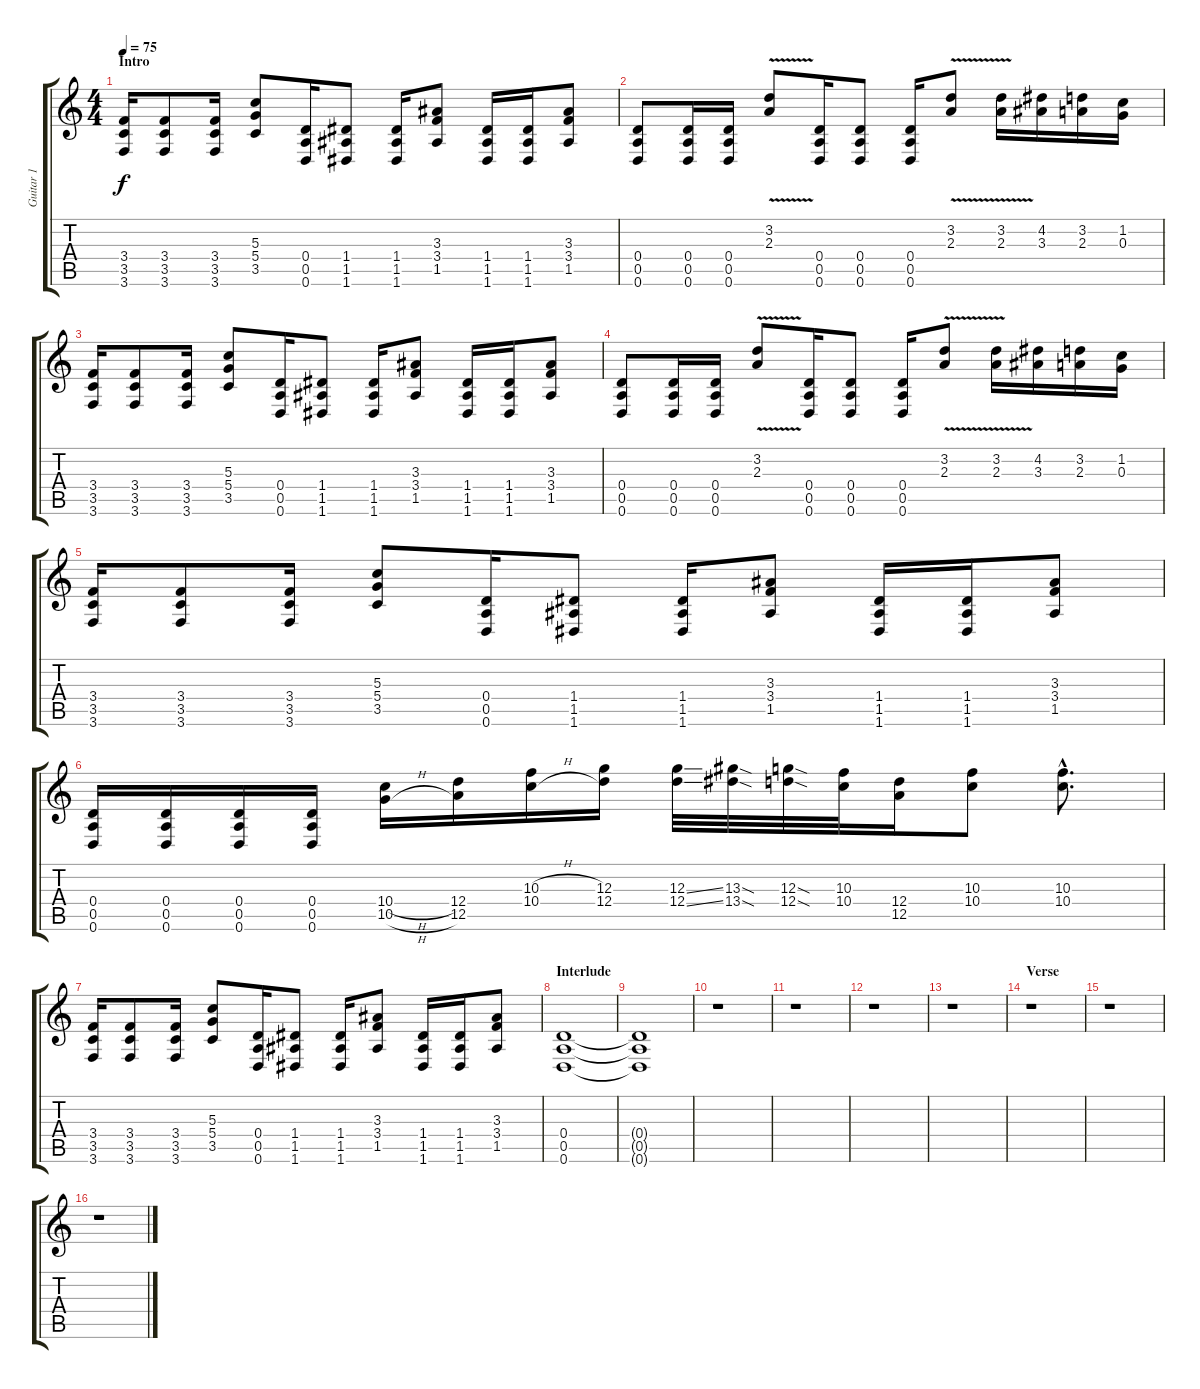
\track ("Guitar 1" "Guitar 1") {instrument distortionguitar}
\staff {score tabs}
\tuning (E4 B3 G3 D3 A2 D2) {hide}
\ts (4 4)
\section ("" "Intro")
\tempo 75
\clef g2
\ks c
(3.4 3.5 3.6).16{dy f instrument distortionguitar} (3.4 3.5 3.6).8 (3.4 3.5 3.6).16 (5.3 5.4 3.5).8 (0.4 0.5 0.6).16 (1.4 1.5 1.6).8 (1.4 1.5 1.6).16 (3.3 3.4 1.5).8 (1.4 1.5 1.6).16 (1.4 1.5 1.6).16 (3.3 3.4 1.5).8 |
(0.4 0.5 0.6).8 (0.4 0.5 0.6).16 (0.4 0.5 0.6).16 (3.2{v} 2.3{v}).8 (0.4 0.5 0.6).16 (0.4 0.5 0.6).8 (0.4 0.5 0.6).16 (3.2{v} 2.3{v}).8 (3.2{v} 2.3{v}).16 (4.2 3.3).16 (3.2 2.3).16 (1.2 0.3).16 |
(3.4 3.5 3.6).16 (3.4 3.5 3.6).8 (3.4 3.5 3.6).16 (5.3 5.4 3.5).8 (0.4 0.5 0.6).16 (1.4 1.5 1.6).8 (1.4 1.5 1.6).16 (3.3 3.4 1.5).8 (1.4 1.5 1.6).16 (1.4 1.5 1.6).16 (3.3 3.4 1.5).8 |
(0.4 0.5 0.6).8 (0.4 0.5 0.6).16 (0.4 0.5 0.6).16 (3.2{v} 2.3{v}).8 (0.4 0.5 0.6).16 (0.4 0.5 0.6).8 (0.4 0.5 0.6).16 (3.2{v} 2.3{v}).8 (3.2{v} 2.3{v}).16 (4.2 3.3).16 (3.2 2.3).16 (1.2 0.3).16 |
(3.4 3.5 3.6).16 (3.4 3.5 3.6).8 (3.4 3.5 3.6).16 (5.3 5.4 3.5).8 (0.4 0.5 0.6).16 (1.4 1.5 1.6).8 (1.4 1.5 1.6).16 (3.3 3.4 1.5).8 (1.4 1.5 1.6).16 (1.4 1.5 1.6).16 (3.3 3.4 1.5).8 |
(0.4 0.5 0.6).16 (0.4 0.5 0.6).16 (0.4 0.5 0.6).16 (0.4 0.5 0.6).16 (10.4{h} 10.5{h}).16 (12.4 12.5).16 (10.3{h} 10.4{h}).16 (12.3 12.4).16 (12.3{ss} 12.4{ss}).32 (13.3{sod} 13.4{sod}).32 (12.3{sod} 12.4{sod}).32 (10.3 10.4).32 (12.4 12.5).16 (10.3 10.4).8 (10.3{hac} 10.4{hac}).8{d} |
(3.4 3.5 3.6).16 (3.4 3.5 3.6).8 (3.4 3.5 3.6).16 (5.3 5.4 3.5).8 (0.4 0.5 0.6).16 (1.4 1.5 1.6).8 (1.4 1.5 1.6).16 (3.3 3.4 1.5).8 (1.4 1.5 1.6).16 (1.4 1.5 1.6).16 (3.3 3.4 1.5).8 |
\section ("" "Interlude")
(0.4 0.5 0.6).1 |
(0.4{t} 0.5{t} 0.6{t}).1 |
r.1 |
r.1 |
r.1 |
r.1 |
\section ("" "Verse")
r.1 |
r.1 |
r.1
